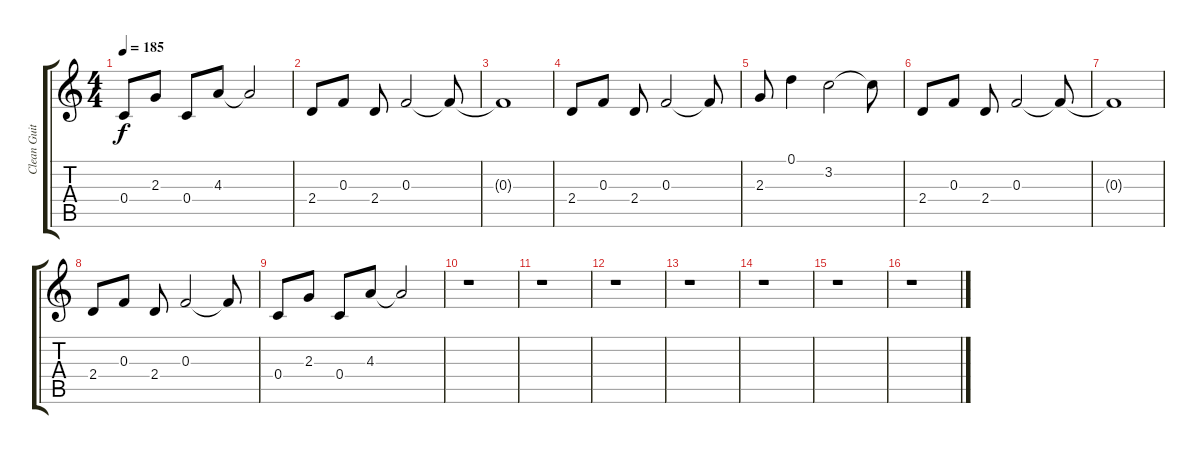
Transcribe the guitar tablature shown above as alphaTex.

\track ("Clean Guitar 2" "Clean Guit") {instrument acousticguitarsteel}
\staff {score tabs}
\tuning (D4 A3 F3 C3 G2 C2) {hide}
\ts (4 4)
\tempo 185
\clef g2
\ks c
0.4.8{dy f} 2.3.8 0.4.8 4.3.8 4.3{t}.2 |
2.4.8 0.3.8 2.4.8 0.3.2 0.3{t}.8 |
0.3{t}.1 |
2.4.8 0.3.8 2.4.8 0.3.2 0.3{t}.8 |
2.3.8 0.1.4 3.2.2 3.2{t}.8 |
2.4.8 0.3.8 2.4.8 0.3.2 0.3{t}.8 |
0.3{t}.1 |
2.4.8 0.3.8 2.4.8 0.3.2 0.3{t}.8 |
0.4.8 2.3.8 0.4.8 4.3.8 4.3{t}.2 |
r.1 |
r.1 |
r.1 |
r.1 |
r.1 |
r.1 |
r.1
